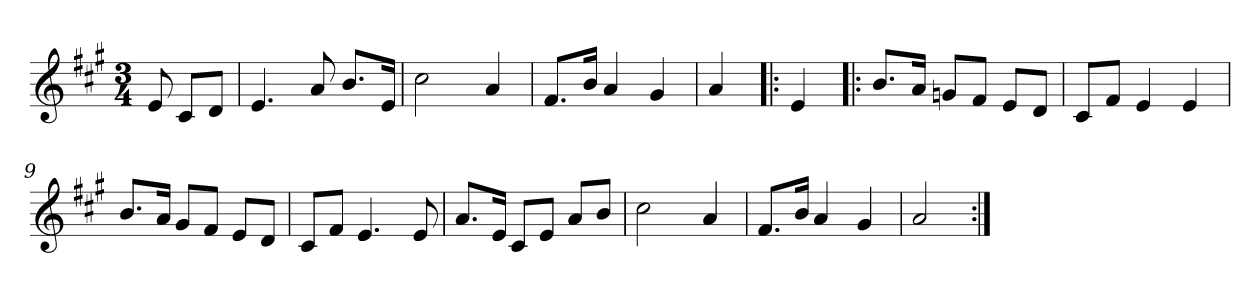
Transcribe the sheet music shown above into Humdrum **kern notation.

**kern
*part1
*staff1
*clefG2
*k[f#c#g#]
*A:
*M3/4
=1
8e
8c#/L
8d/J
=2
4.e
8a
8.b/L
16e/Jk
=3
2cc#
4a
=4
8.f#/L
16b/Jk
4a
4g#
=5
4a
=6|!:
4e
=7
8.b/L
16a/Jk
8gn/L
8f#/J
8e/L
8d/J
=8
8c#/L
8f#/J
4e
4e
=9
8.b/L
16a/Jk
8g#/L
8f#/J
8e/L
8d/J
=10
8c#/L
8f#/J
4.e
8e
=11
8.a/L
16e/Jk
8c#/L
8e/J
8a/L
8b/J
=12
2cc#
4a
=13
8.f#/L
16b/Jk
4a
4g#
=14
2a
=:|!
*-
